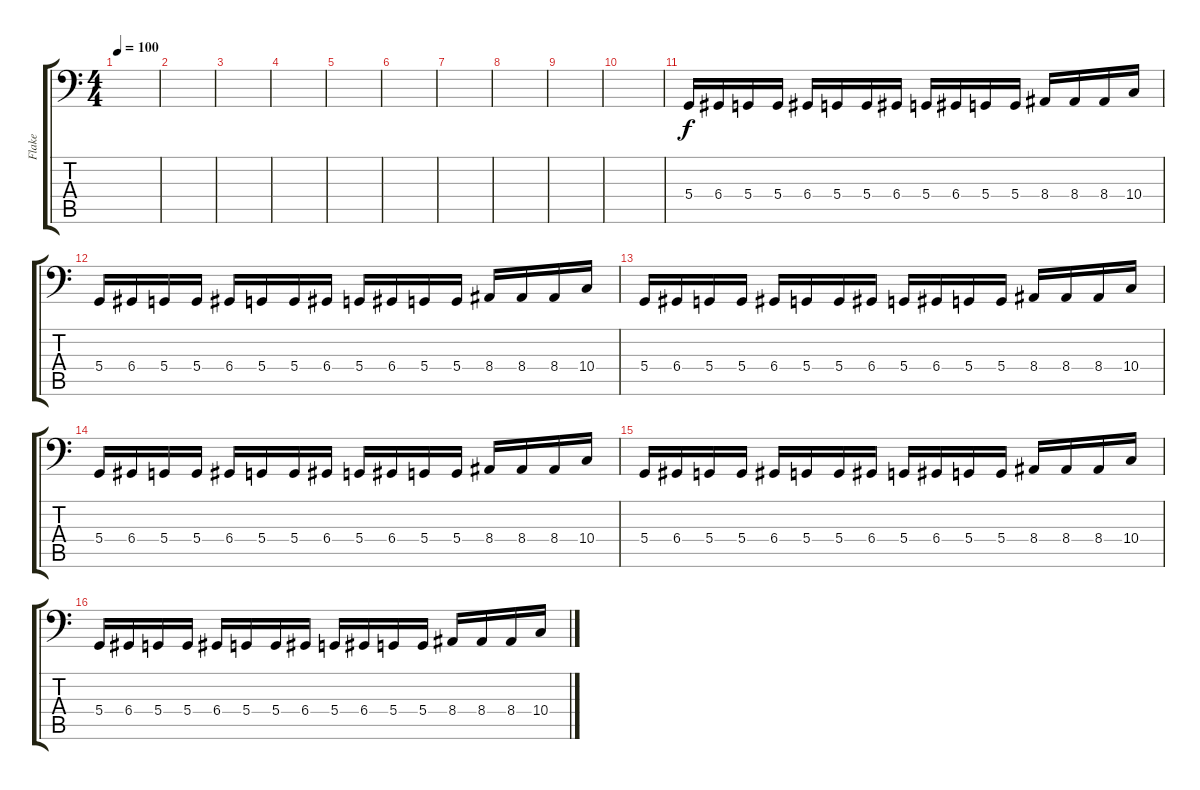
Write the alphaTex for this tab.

\track ("Flake" "Flake") {instrument lead2sawtooth}
\staff {score tabs}
\tuning (E3 B2 G2 D2 A1 E1) {hide}
\ts (4 4)
\tempo 100
\clef f4
\ks c
|
|
|
|
|
|
|
|
|
|
5.4.16 6.4.16 5.4.16 5.4.16 6.4.16 5.4.16 5.4.16 6.4.16 5.4.16 6.4.16 5.4.16 5.4.16 8.4.16 8.4.16 8.4.16 10.4.16 |
5.4.16 6.4.16 5.4.16 5.4.16 6.4.16 5.4.16 5.4.16 6.4.16 5.4.16 6.4.16 5.4.16 5.4.16 8.4.16 8.4.16 8.4.16 10.4.16 |
5.4.16 6.4.16 5.4.16 5.4.16 6.4.16 5.4.16 5.4.16 6.4.16 5.4.16 6.4.16 5.4.16 5.4.16 8.4.16 8.4.16 8.4.16 10.4.16 |
5.4.16 6.4.16 5.4.16 5.4.16 6.4.16 5.4.16 5.4.16 6.4.16 5.4.16 6.4.16 5.4.16 5.4.16 8.4.16 8.4.16 8.4.16 10.4.16 |
5.4.16 6.4.16 5.4.16 5.4.16 6.4.16 5.4.16 5.4.16 6.4.16 5.4.16 6.4.16 5.4.16 5.4.16 8.4.16 8.4.16 8.4.16 10.4.16 |
5.4.16 6.4.16 5.4.16 5.4.16 6.4.16 5.4.16 5.4.16 6.4.16 5.4.16 6.4.16 5.4.16 5.4.16 8.4.16 8.4.16 8.4.16 10.4.16
